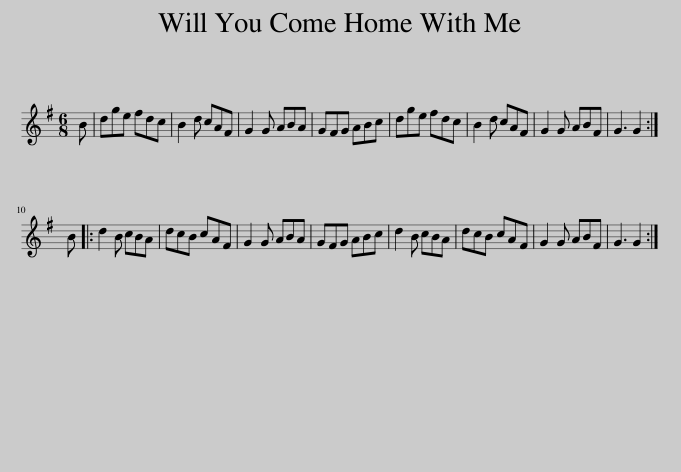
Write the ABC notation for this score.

X:1
L:1/8
M:6/8
I:linebreak $
K:G
V:1 treble
V:1
 B | dge fdc | B2 d cAF | G2 G ABA | GFG ABc | %5
 dge fdc | B2 d cAF | G2 G ABF | G3 G2 :|$ B |: %10
 d2 B cBA | dcB cAF | G2 G ABA | GFG ABc | d2 B cBA | %15
 dcB cAF | G2 G ABF | G3 G2 :| %18
